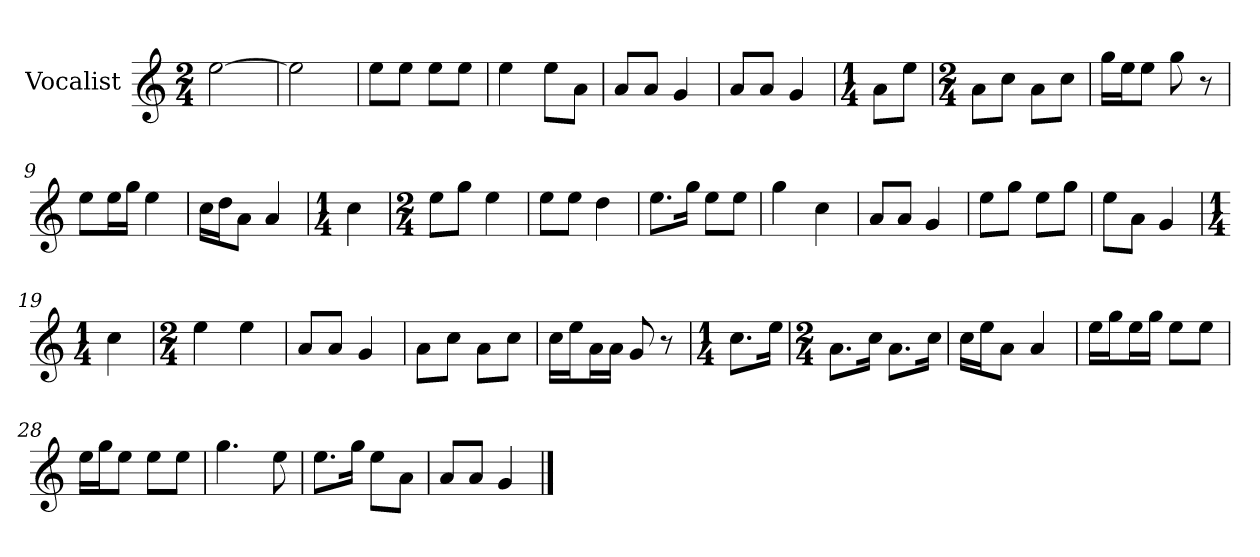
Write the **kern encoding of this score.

**kern
*part1
*staff1
*I"Vocalist
*k[]
*C:
*M2/4
=
[2ee
=1
2ee]
=2
8eeL
8eeJ
8eeL
8eeJ
=3
4ee
8eeL
8aJ
=4
8aL
8aJ
4g
=5
8aL
8aJ
4g
=6
*M1/4
8aL
8eeJ
=7
*M2/4
8aL
8ccJ
8aL
8ccJ
=8
16ggLL
16eeJ
8eeJ
8gg
8r
=9
8eeL
16eeL
16ggJJ
4ee
=10
16ccLL
16ddJ
8aJ
4a
=11
*M1/4
4cc
=12
*M2/4
8eeL
8ggJ
4ee
=13
8eeL
8eeJ
4dd
=14
8.eeL
16ggJk
8eeL
8eeJ
=15
4gg
4cc
=16
8aL
8aJ
4g
=17
8eeL
8ggJ
8eeL
8ggJ
=18
8eeL
8aJ
4g
=19
*M1/4
4cc
=20
*M2/4
4ee
4ee
=21
8aL
8aJ
4g
=22
8aL
8ccJ
8aL
8ccJ
=23
16ccLL
16eeJ
16aL
16aJJ
8g
8r
=24
*M1/4
8.ccL
16eeJk
=25
*M2/4
8.aL
16ccJk
8.aL
16ccJk
=26
16ccLL
16eeJ
8aJ
4a
=27
16eeLL
16ggJ
16eeL
16ggJJ
8eeL
8eeJ
=28
16eeLL
16ggJ
8eeJ
8eeL
8eeJ
=29
4.gg
8ee
=30
8.eeL
16ggJk
8eeL
8aJ
=31
8aL
8aJ
4g
==
*-
